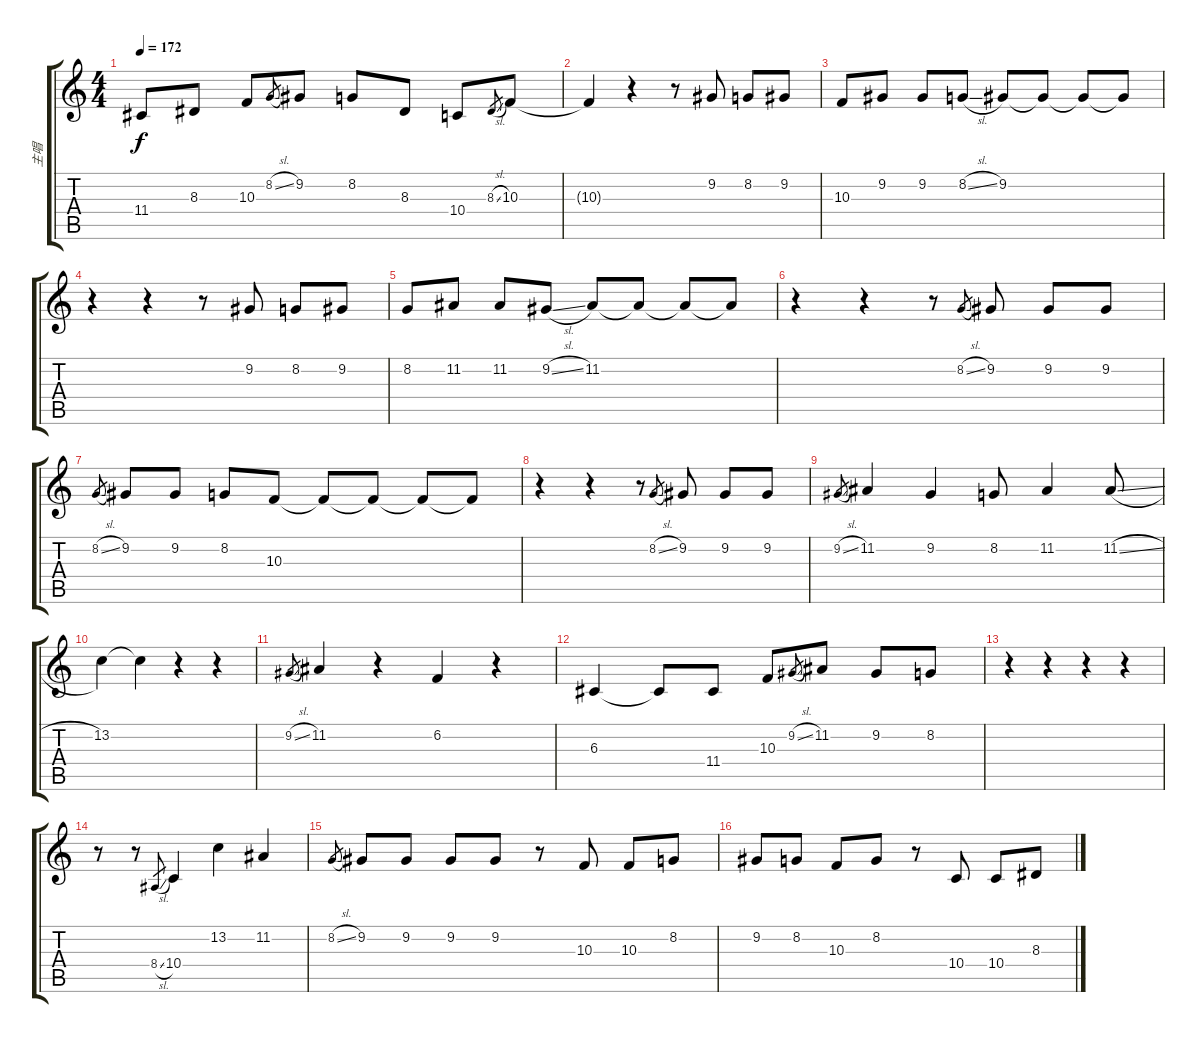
\track ("主唱" "主唱") {instrument lead1square}
\staff {score tabs}
\tuning (E4 B3 G3 D3 A2 E2) {hide}
\ts (4 4)
\tempo 172
\clef g2
\ks c
11.4.8{dy f} 8.3.8 10.3.8 8.2{sl}.8{gr} 9.2.8 8.2.8 8.3.8 10.4.8 8.3{sl}.8{gr} 10.3.8 |
10.3{t}.4 r.4 r.8 9.2.8 8.2.8 9.2.8 |
10.3.8 9.2.8 9.2.8 8.2{sl}.8 9.2.8 9.2{t}.8 9.2{t}.8 9.2{t}.8 |
r.4 r.4 r.8 9.2.8 8.2.8 9.2.8 |
8.2.8 11.2.8 11.2.8 9.2{sl}.8 11.2.8 11.2{t}.8 11.2{t}.8 11.2{t}.8 |
r.4 r.4 r.8 8.2{sl}.8{gr} 9.2.8 9.2.8 9.2.8 |
8.2{sl}.8{gr} 9.2.8 9.2.8 8.2.8 10.3.8 10.3{t}.8 10.3{t}.8 10.3{t}.8 10.3{t}.8 |
r.4 r.4 r.8 8.2{sl}.8{gr} 9.2.8 9.2.8 9.2.8 |
9.2{sl}.8{gr} 11.2.4 9.2.4 8.2.8 11.2.4 11.2{sl}.8 |
13.2.4 13.2{t}.4 r.4 r.4 |
9.2{sl}.8{gr} 11.2.4 r.4 6.2.4 r.4 |
6.3.4 6.3{t}.8 11.4.8 10.3.8 9.2{sl}.8{gr} 11.2.8 9.2.8 8.2.8 |
r.4 r.4 r.4 r.4 |
r.8 r.8 8.4{sl}.8{gr} 10.4.4 13.2.4 11.2.4 |
8.2{sl}.8{gr} 9.2.8 9.2.8 9.2.8 9.2.8 r.8 10.3.8 10.3.8 8.2.8 |
9.2.8 8.2.8 10.3.8 8.2.8 r.8 10.4.8 10.4.8 8.3.8
